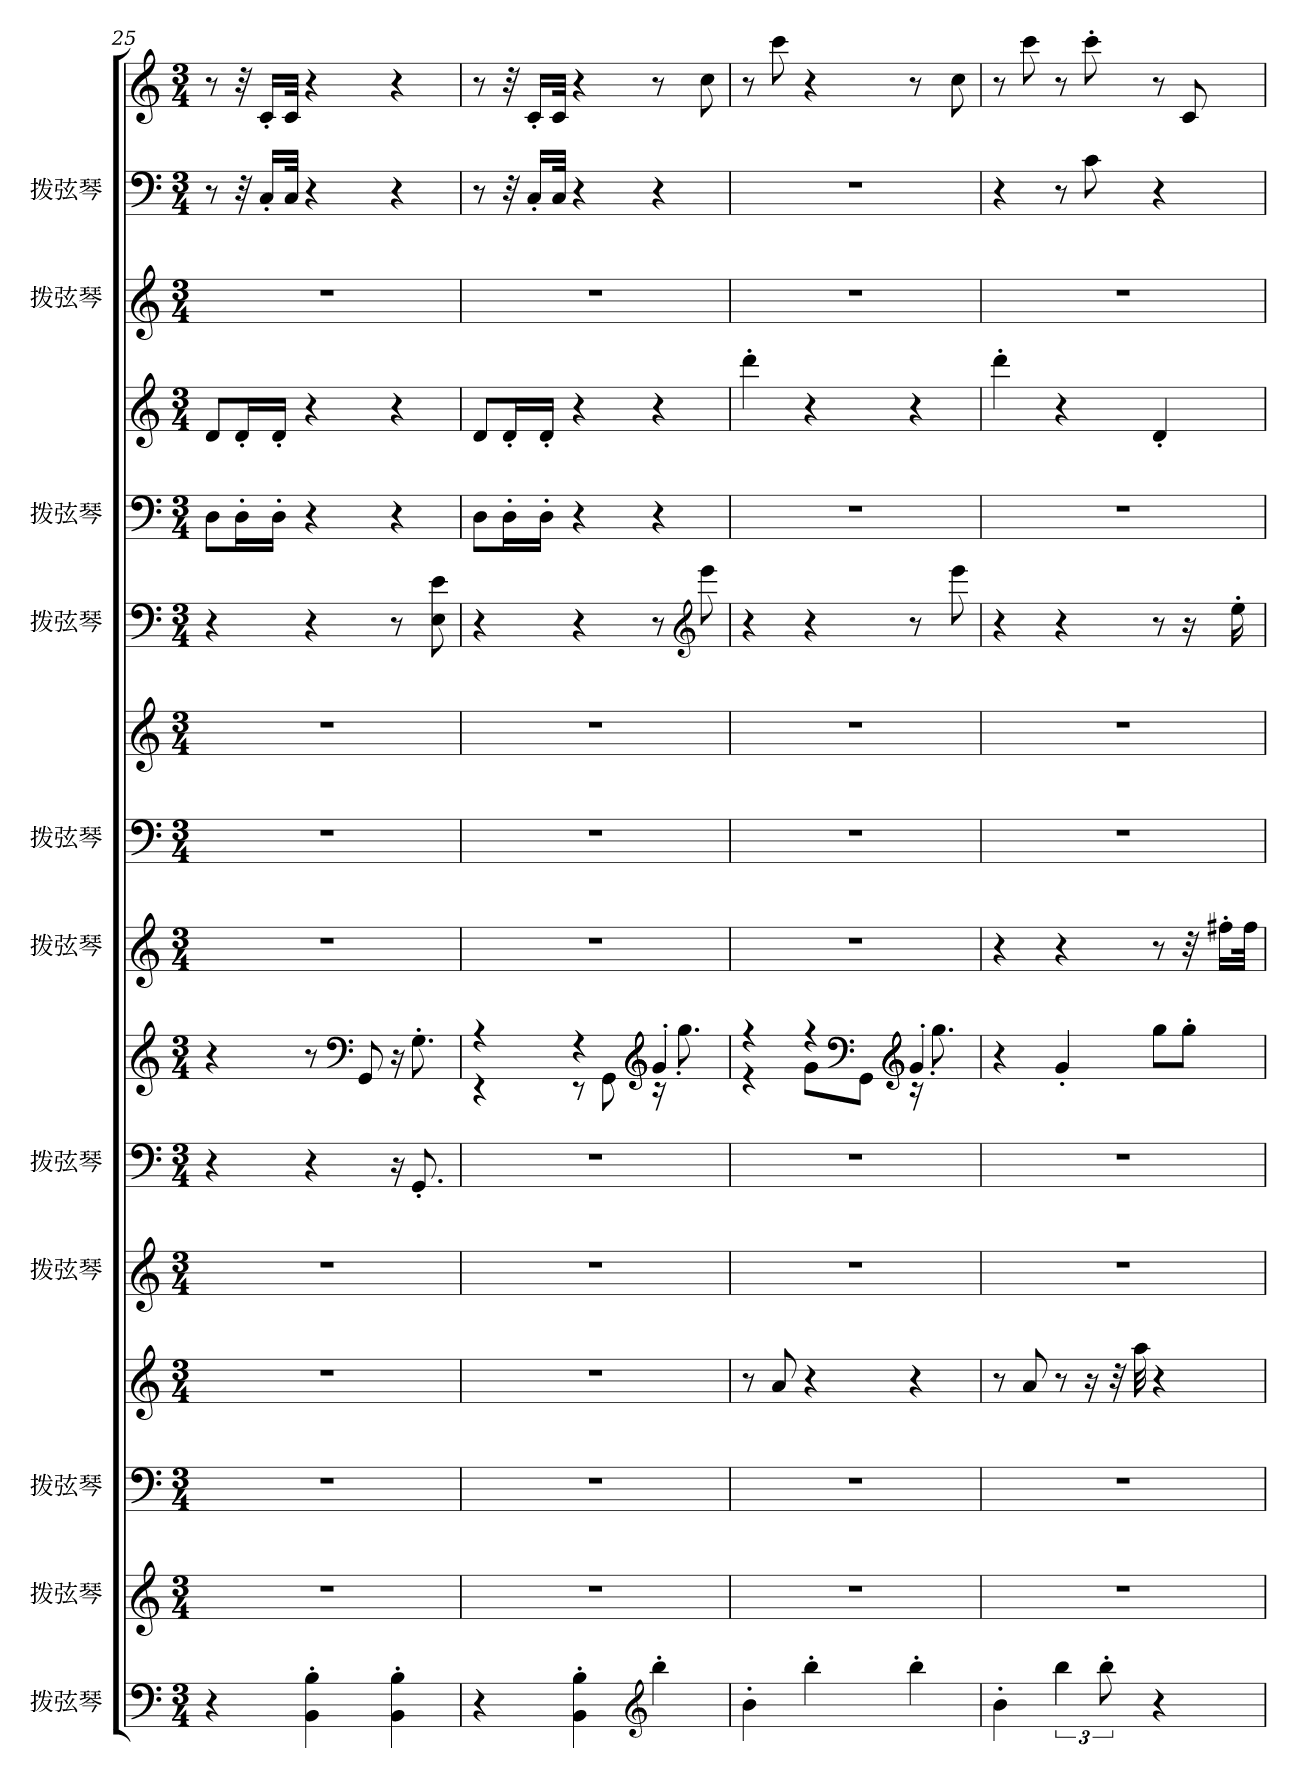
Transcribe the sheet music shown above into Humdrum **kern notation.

**kern	**kern	**kern	**kern	**kern	**kern	**kern	**kern	**kern	**kern	**kern	**kern	**kern	**kern	**kern	**kern
*part11	*part10	*part9	*part9	*part8	*part7	*part7	*part6	*part5	*part5	*part4	*part3	*part3	*part2	*part1	*part1
*staff16	*staff15	*staff14	*staff13	*staff12	*staff11	*staff10	*staff9	*staff8	*staff7	*staff6	*staff5	*staff4	*staff3	*staff2	*staff1
*I"拨弦琴	*I"拨弦琴	*I"拨弦琴	*	*I"拨弦琴	*I"拨弦琴	*	*I"拨弦琴	*I"拨弦琴	*	*I"拨弦琴	*I"拨弦琴	*	*I"拨弦琴	*I"拨弦琴	*
*clefF4	*clefG2	*clefF4	*clefG2	*clefG2	*clefF4	*clefG2	*clefG2	*clefF4	*clefG2	*clefF4	*clefF4	*clefG2	*clefG2	*clefF4	*clefG2
*k[]	*k[]	*k[]	*k[]	*k[]	*k[]	*k[]	*k[]	*k[]	*k[]	*k[]	*k[]	*k[]	*k[]	*k[]	*k[]
*M3/4	*M3/4	*M3/4	*M3/4	*M3/4	*M3/4	*M3/4	*M3/4	*M3/4	*M3/4	*M3/4	*M3/4	*M3/4	*M3/4	*M3/4	*M3/4
=25	=25	=25	=25	=25	=25	=25	=25	=25	=25	=25	=25	=25	=25	=25	=25
4r	2.r	2.r	2.r	2.r	4r	4r	2.r	2.r	2.r	4r	8D\L	8d/L	2.r	8r	8r
.	.	.	.	.	.	.	.	.	.	.	16D'\L	16d'/L	.	32r	32r
.	.	.	.	.	.	.	.	.	.	.	.	.	.	16C'/LL	16c'/LL
.	.	.	.	.	.	.	.	.	.	.	16D'\JJ	16d'/JJ	.	.	.
.	.	.	.	.	.	.	.	.	.	.	.	.	.	32C/JJk	32c/JJk
4BB\' 4B\'	.	.	.	.	4r	8r	.	.	.	4r	4r	4r	.	4r	4r
*	*	*	*	*	*	*clefF4	*	*	*	*	*	*	*	*	*
.	.	.	.	.	.	8GG/	.	.	.	.	.	.	.	.	.
4BB\' 4B\'	.	.	.	.	16r	16r	.	.	.	8r	4r	4r	.	4r	4r
.	.	.	.	.	8.GG'/	8.G'\	.	.	.	.	.	.	.	.	.
.	.	.	.	.	.	.	.	.	.	8E\ 8e\	.	.	.	.	.
!!LO:PB:g=z
=26	=26	=26	=26	=26	=26	=26	=26	=26	=26	=26	=26	=26	=26	=26	=26
*	*	*	*	*	*	*^	*	*	*	*	*	*	*	*	*
4r	2.r	2.r	2.r	2.r	2.r	4r	4r	2.r	2.r	2.r	4r	8D\L	8d/L	2.r	8r	8r
.	.	.	.	.	.	.	.	.	.	.	.	16D'\L	16d'/L	.	32r	32r
.	.	.	.	.	.	.	.	.	.	.	.	.	.	.	16C'/LL	16c'/LL
.	.	.	.	.	.	.	.	.	.	.	.	16D'\JJ	16d'/JJ	.	.	.
.	.	.	.	.	.	.	.	.	.	.	.	.	.	.	32C/JJk	32c/JJk
4BB\' 4B\'	.	.	.	.	.	4r	8r	.	.	.	4r	4r	4r	.	4r	4r
.	.	.	.	.	.	.	8GG\	.	.	.	.	.	.	.	.	.
*clefG2	*	*	*	*	*	*clefG2	*	*	*	*	*	*	*	*	*	*
4bb'\	.	.	.	.	.	4g'/	16r	.	.	.	8r	4r	4r	.	4r	8r
.	.	.	.	.	.	.	8.gg'\	.	.	.	.	.	.	.	.	.
*	*	*	*	*	*	*	*	*	*	*	*clefG2	*	*	*	*	*
.	.	.	.	.	.	.	.	.	.	.	8eee\	.	.	.	.	8cc\
=27	=27	=27	=27	=27	=27	=27	=27	=27	=27	=27	=27	=27	=27	=27	=27	=27
4b'\	2.r	2.r	8r	2.r	2.r	4r	4r	2.r	2.r	2.r	4r	2.r	4ddd'\	2.r	2.r	8r
.	.	.	8a/	.	.	.	.	.	.	.	.	.	.	.	.	8ccc\
4bb'\	.	.	4r	.	.	4r	8g\L	.	.	.	4r	.	4r	.	.	4r
*	*	*	*	*	*	*clefF4	*	*	*	*	*	*	*	*	*	*
.	.	.	.	.	.	.	8GG\J	.	.	.	.	.	.	.	.	.
*	*	*	*	*	*	*clefG2	*	*	*	*	*	*	*	*	*	*
4bb'\	.	.	4r	.	.	4g'/	16r	.	.	.	8r	.	4r	.	.	8r
.	.	.	.	.	.	.	8.gg'\	.	.	.	.	.	.	.	.	.
.	.	.	.	.	.	.	.	.	.	.	8eee\	.	.	.	.	8cc\
*	*	*	*	*	*	*v	*v	*	*	*	*	*	*	*	*	*
=28	=28	=28	=28	=28	=28	=28	=28	=28	=28	=28	=28	=28	=28	=28	=28
4b'\	2.r	2.r	8r	2.r	2.r	4r	4r	2.r	2.r	4r	2.r	4ddd'\	2.r	4r	8r
.	.	.	8a/	.	.	.	.	.	.	.	.	.	.	.	8ccc\
6bb\	.	.	8r	.	.	4g'/	4r	.	.	4r	.	4r	.	8r	8r
.	.	.	16r	.	.	.	.	.	.	.	.	.	.	8c\	8ccc'\
12bb'\	.	.	.	.	.	.	.	.	.	.	.	.	.	.	.
.	.	.	32r	.	.	.	.	.	.	.	.	.	.	.	.
.	.	.	32aa\	.	.	.	.	.	.	.	.	.	.	.	.
4r	.	.	4r	.	.	8gg\L	8r	.	.	8r	.	4d'/	.	4r	8r
.	.	.	.	.	.	8gg'\J	32r	.	.	16r	.	.	.	.	8c/
.	.	.	.	.	.	.	16ff#X'\LL	.	.	.	.	.	.	.	.
.	.	.	.	.	.	.	.	.	.	16ee'\	.	.	.	.	.
.	.	.	.	.	.	.	32ff#\JJk	.	.	.	.	.	.	.	.
=	=	=	=	=	=	=	=	=	=	=	=	=	=	=	=
*-	*-	*-	*-	*-	*-	*-	*-	*-	*-	*-	*-	*-	*-	*-	*-
